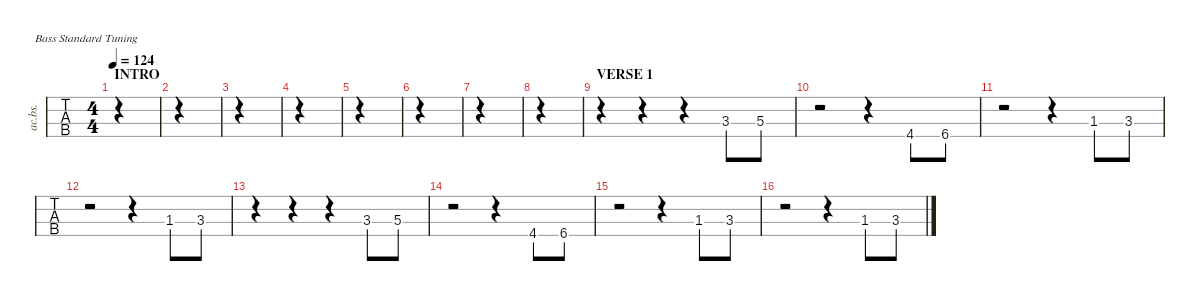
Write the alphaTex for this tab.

\defaultSystemsLayout 4
\hideDynamics
\bracketExtendMode nobrackets
\otherSystemsTrackNameOrientation horizontal
\track ("Acoustic Bass" "ac.bs.") {instrument acousticbass}
\staff {tabs}
\tuning (G2 D2 A1 E1)
\ts (4 4)
\section ("" "INTRO")
\tempo 124
\clef f4
\ks cminor
|
|
|
|
|
|
|
|
\section ("" "VERSE 1")
r.4{instrument acousticbass beam Down} r.4{beam Down} r.4{beam Down} 3.3{acc forcenatural}.8{beam Up} 5.3{acc forcenatural}.8{beam Up} |
r.2{beam Down} r.4{beam Down} 4.4{acc b}.8{beam Up} 6.4{acc b}.8{beam Up} |
r.2{beam Down} r.4{beam Down} 1.3{acc b}.8{beam Up} 3.3{acc forcenatural}.8{beam Up} |
r.2{beam Down} r.4{beam Down} 1.3{acc b}.8{beam Up} 3.3{acc forcenatural}.8{beam Up} |
r.4{beam Down} r.4{beam Down} r.4{beam Down} 3.3{acc forcenatural}.8{beam Up} 5.3{acc forcenatural}.8{beam Up} |
r.2{beam Down} r.4{beam Down} 4.4{acc b}.8{beam Up} 6.4{acc b}.8{beam Up} |
r.2{beam Down} r.4{beam Down} 1.3{acc b}.8{beam Up} 3.3{acc forcenatural}.8{beam Up} |
r.2{beam Down} r.4{beam Down} 1.3{acc b}.8{beam Up} 3.3{acc forcenatural}.8{beam Up}
